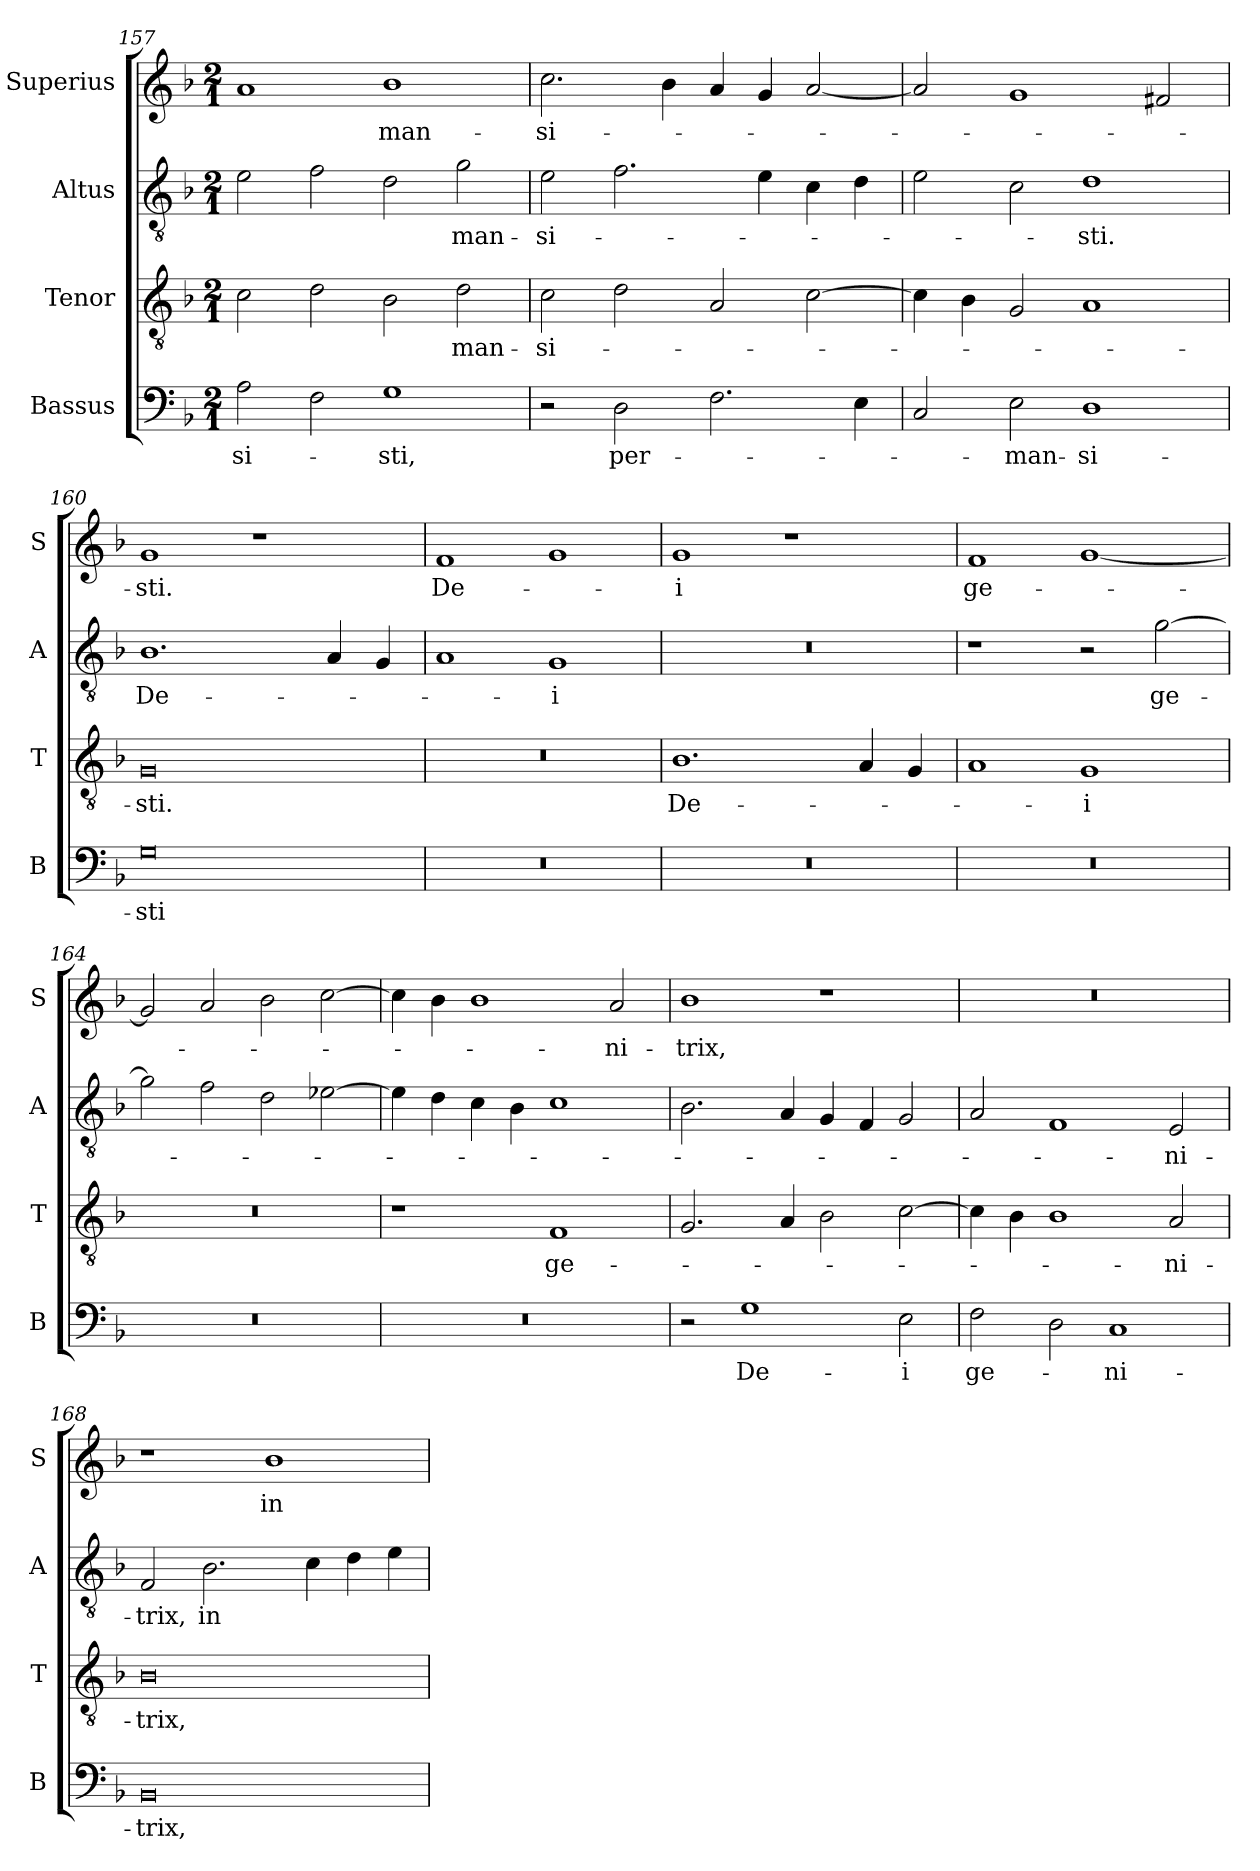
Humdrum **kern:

**kern	**text	**kern	**text	**kern	**text	**kern	**text
*part4	*part4	*part3	*part3	*part2	*part2	*part1	*part1
*staff4	*staff4	*staff3	*staff3	*staff2	*staff2	*staff1	*staff1
*I"Bassus	*	*I"Tenor	*	*I"Altus	*	*I"Superius	*
*I'B	*	*I'T	*	*I'A	*	*I'S	*
*clefF4	*	*clefGv2	*	*clefGv2	*	*clefG2	*
*k[b-]	*	*k[b-]	*	*k[b-]	*	*k[b-]	*
*M2/1	*	*M2/1	*	*M2/1	*	*M2/1	*
=157	=157	=157	=157	=157	=157	=157	=157
2A\	-si-	2c\	.	2e\	.	1a	.
2F\	.	2d\	.	2f\	.	.	.
1G	-sti,	2B-\	.	2d\	.	1b-	-man-
.	.	2d\	-man-	2g\	-man-	.	.
=158	=158	=158	=158	=158	=158	=158	=158
2r	.	2c\	-si-	2e\	-si-	2.cc\	-si-
2D\	per-	2d\	.	2.f\	.	.	.
.	.	.	.	.	.	4b-\	.
2.F\	.	2A/	.	.	.	4a/	.
.	.	.	.	4e\	.	4g/	.
.	.	[2c\	.	4c\	.	[2a/	.
4E\	.	.	.	4d\	.	.	.
=159	=159	=159	=159	=159	=159	=159	=159
2C/	.	4c\]	.	2e\	.	2a/]	.
.	.	4B-\	.	.	.	.	.
2E\	-man-	2G/	.	2c\	.	1g	.
1D	-si-	1A	.	1d	-sti.	.	.
.	.	.	.	.	.	2f#X/	.
=160	=160	=160	=160	=160	=160	=160	=160
0G	-sti	0G	-sti.	1.B-	De-	1g	-sti.
.	.	.	.	.	.	1r	.
.	.	.	.	4A/	.	.	.
.	.	.	.	4G/	.	.	.
=161	=161	=161	=161	=161	=161	=161	=161
0r	.	0r	.	1A	.	1f	De-
.	.	.	.	1G	-i	1g	.
=162	=162	=162	=162	=162	=162	=162	=162
0r	.	1.B-	De-	0r	.	1g	-i
.	.	.	.	.	.	1r	.
.	.	4A/	.	.	.	.	.
.	.	4G/	.	.	.	.	.
=163	=163	=163	=163	=163	=163	=163	=163
0r	.	1A	.	1r	.	1f	ge-
.	.	1G	-i	2r	.	[1g	.
.	.	.	.	[2g\	ge-	.	.
=164	=164	=164	=164	=164	=164	=164	=164
0r	.	0r	.	2g\]	.	2g/]	.
.	.	.	.	2f\	.	2a/	.
.	.	.	.	2d\	.	2b-\	.
.	.	.	.	[2e-X\	.	[2cc\	.
=165	=165	=165	=165	=165	=165	=165	=165
0r	.	1r	.	4e-\]	.	4cc\]	.
.	.	.	.	4d\	.	4b-\	.
.	.	.	.	4c\	.	1b-	.
.	.	.	.	4B-\	.	.	.
.	.	1F	ge-	1c	.	.	.
.	.	.	.	.	.	2a/	-ni-
=166	=166	=166	=166	=166	=166	=166	=166
2r	.	2.G/	.	2.B-\	.	1b-	-trix,
1G	De-	.	.	.	.	.	.
.	.	4A/	.	4A/	.	.	.
.	.	2B-\	.	4G/	.	1r	.
.	.	.	.	4F/	.	.	.
2E\	-i	[2c\	.	2G/	.	.	.
=167	=167	=167	=167	=167	=167	=167	=167
2F\	ge-	4c\]	.	2A/	.	0r	.
.	.	4B-\	.	.	.	.	.
2D\	.	1B-	.	1F	.	.	.
1C	-ni-	.	.	.	.	.	.
.	.	2A/	-ni-	2E/	-ni-	.	.
=168	=168	=168	=168	=168	=168	=168	=168
0BB-	-trix,	0B-	-trix,	2F/	-trix,	1r	.
.	.	.	.	2.B-\	in	.	.
.	.	.	.	.	.	1b-	in-
.	.	.	.	4c\	.	.	.
.	.	.	.	4d\	.	.	.
.	.	.	.	4e\	.	.	.
=	=	=	=	=	=	=	=
*-	*-	*-	*-	*-	*-	*-	*-
